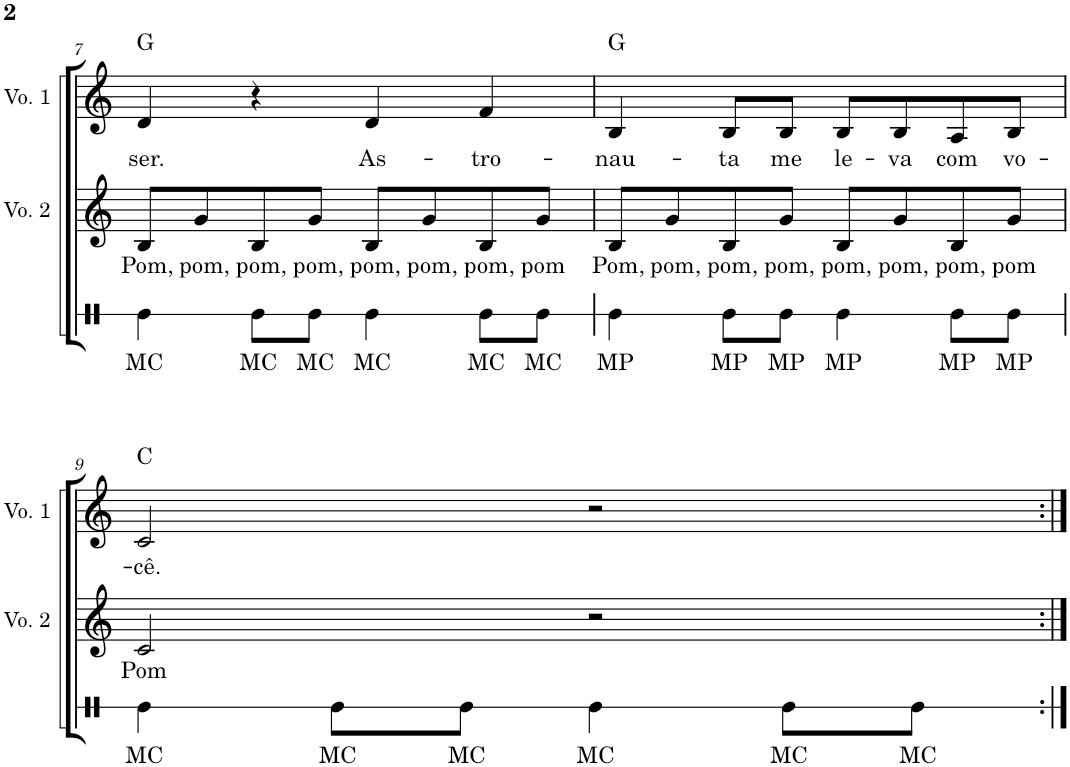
**kern	**text	**kern	**text	**kern	**text	**harte
*part3	*part3	*part2	*part2	*part1	*part1	*part1
*staff3	*staff3	*staff2	*staff2	*staff1	*staff1	*
*I"Voz 3	*	*I"Voz 2	*	*I"Voz 1	*	*
*	*	*I'Vo. 2	*	*I'Vo. 1	*	*
!!LO:PB:g=z
*clefX	*	*clefG2	*	*clefG2	*	*
*k[]	*	*k[]	*	*k[]	*	*
*M4/4	*	*M4/4	*	*M4/4	*	*
=7	=7	=7	=7	=7	=7	=7
!	!LO:LY:b	!	!LO:LY:b	!	!LO:LY:b	!
4Re\	MC	8B/L	Pom,	4d/	ser.	G:maj
!	!	!	!LO:LY:b	!	!	!
.	.	8g/	pom,	.	.	.
!	!LO:LY:b	!	!LO:LY:b	!	!	!
8Re\L	MC	8B/	pom,	4r	.	.
!	!LO:LY:b	!	!LO:LY:b	!	!	!
8Re\J	MC	8g/J	pom,	.	.	.
!	!LO:LY:b	!	!LO:LY:b	!	!LO:LY:b	!
4Re\	MC	8B/L	pom,	4d/	As-	.
!	!	!	!LO:LY:b	!	!	!
.	.	8g/	pom,	.	.	.
!	!LO:LY:b	!	!LO:LY:b	!	!LO:LY:b	!
8Re\L	MC	8B/	pom,	4f/	-tro-	.
!	!LO:LY:b	!	!LO:LY:b	!	!	!
8Re\J	MC	8g/J	pom	.	.	.
=8	=8	=8	=8	=8	=8	=8
!	!LO:LY:b	!	!LO:LY:b	!	!LO:LY:b	!
4Re\	MP	8B/L	Pom,	4B/	-nau-	G:maj
!	!	!	!LO:LY:b	!	!	!
.	.	8g/	pom,	.	.	.
!	!LO:LY:b	!	!LO:LY:b	!	!LO:LY:b	!
8Re\L	MP	8B/	pom,	8B/L	-ta	.
!	!LO:LY:b	!	!LO:LY:b	!	!LO:LY:b	!
8Re\J	MP	8g/J	pom,	8B/J	me	.
!	!LO:LY:b	!	!LO:LY:b	!	!LO:LY:b	!
4Re\	MP	8B/L	pom,	8B/L	le-	.
!	!	!	!LO:LY:b	!	!LO:LY:b	!
.	.	8g/	pom,	8B/	-va	.
!	!LO:LY:b	!	!LO:LY:b	!	!LO:LY:b	!
8Re\L	MP	8B/	pom,	8A/	com	.
!	!LO:LY:b	!	!LO:LY:b	!	!LO:LY:b	!
8Re\J	MP	8g/J	pom	8B/J	vo-	.
!!LO:LB:g=z
=9	=9	=9	=9	=9	=9	=9
!	!LO:LY:b	!	!LO:LY:b	!	!LO:LY:b	!
4Re\	MC	2c/	Pom	2c/	-cê.	C:maj
!	!LO:LY:b	!	!	!	!	!
8Re\L	MC	.	.	.	.	.
!	!LO:LY:b	!	!	!	!	!
8Re\J	MC	.	.	.	.	.
!	!LO:LY:b	!	!	!	!	!
4Re\	MC	2r	.	2r	.	.
!	!LO:LY:b	!	!	!	!	!
8Re\L	MC	.	.	.	.	.
!	!LO:LY:b	!	!	!	!	!
8Re\J	MC	.	.	.	.	.
=:|!	=:|!	=:|!	=:|!	=:|!	=:|!	=:|!
*-	*-	*-	*-	*-	*-	*-
